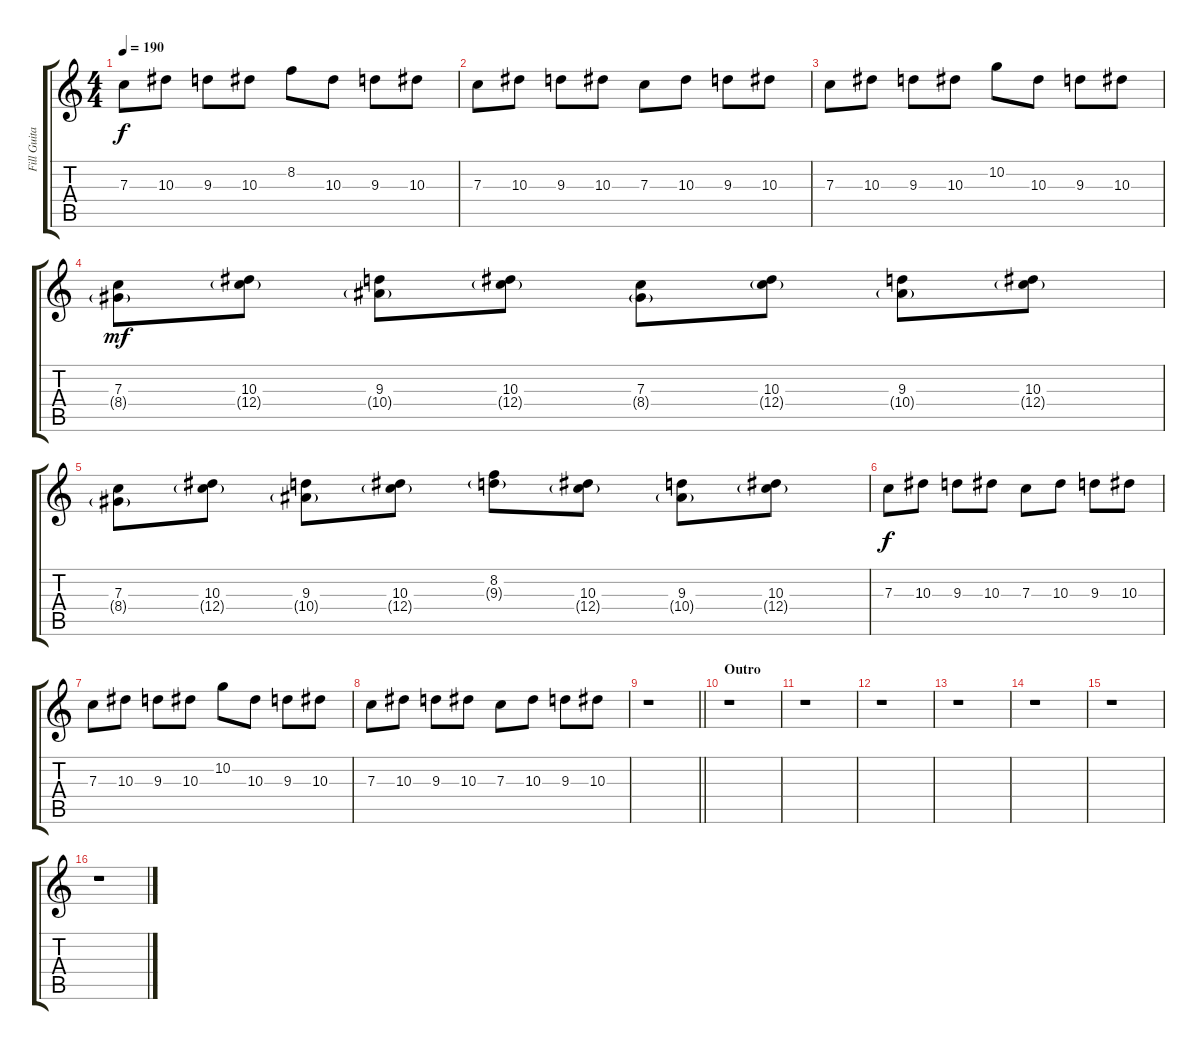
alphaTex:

\track ("Fill Guitar" "Fill Guita") {instrument distortionguitar}
\staff {score tabs}
\tuning (D4 A3 F3 C3 G2 C2) {hide}
\ts (4 4)
\tempo 190
\clef g2
\ks c
7.3.8{dy f} 10.3.8 9.3.8 10.3.8 8.2.8 10.3.8 9.3.8 10.3.8 |
7.3.8 10.3.8 9.3.8 10.3.8 7.3.8 10.3.8 9.3.8 10.3.8 |
7.3.8 10.3.8 9.3.8 10.3.8 10.2.8 10.3.8 9.3.8 10.3.8 |
(7.3 8.4{g}).8{dy mf} (10.3 12.4{g}).8 (9.3 10.4{g}).8 (10.3 12.4{g}).8 (7.3 8.4{g}).8 (10.3 12.4{g}).8 (9.3 10.4{g}).8 (10.3 12.4{g}).8 |
(7.3 8.4{g}).8 (10.3 12.4{g}).8 (9.3 10.4{g}).8 (10.3 12.4{g}).8 (8.2 9.3{g}).8 (10.3 12.4{g}).8 (9.3 10.4{g}).8 (10.3 12.4{g}).8 |
7.3.8{dy f} 10.3.8 9.3.8 10.3.8 7.3.8 10.3.8 9.3.8 10.3.8 |
7.3.8 10.3.8 9.3.8 10.3.8 10.2.8 10.3.8 9.3.8 10.3.8 |
7.3.8 10.3.8 9.3.8 10.3.8 7.3.8 10.3.8 9.3.8 10.3.8 |
\barLineRight lightlight
r.1 |
\section ("" "Outro")
r.1 |
r.1 |
r.1 |
r.1 |
r.1 |
r.1 |
r.1
